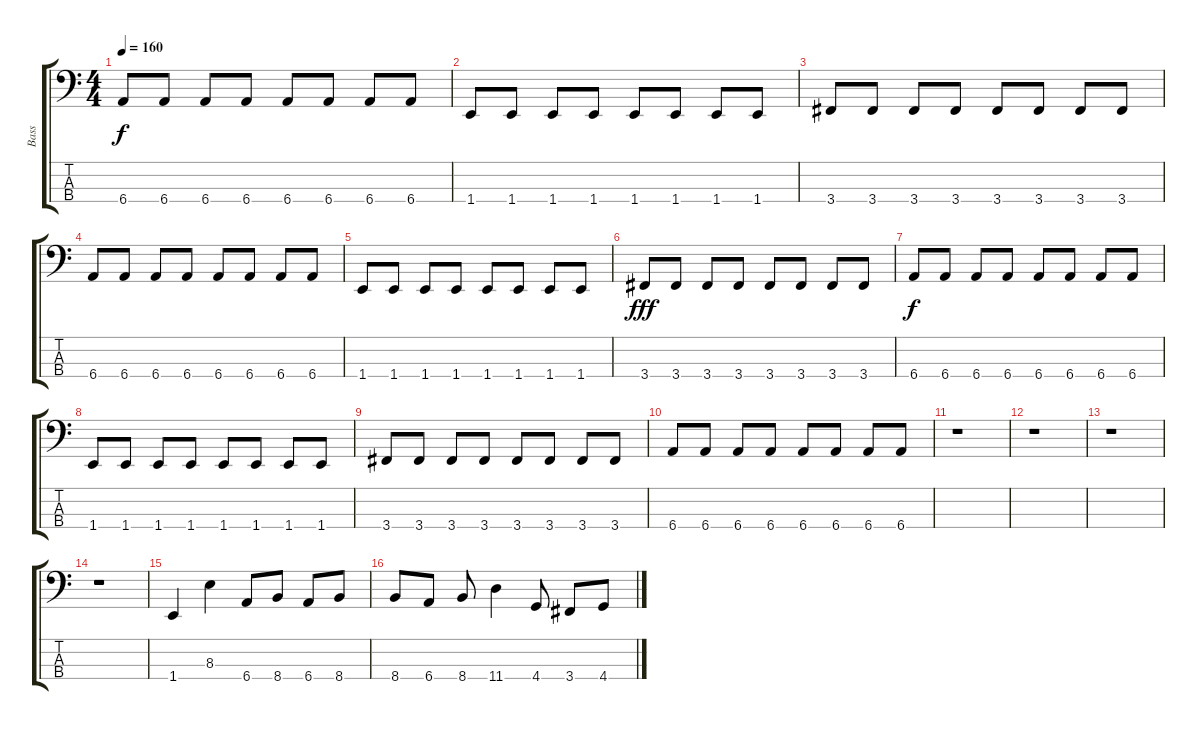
\track ("Bass" "Bass") {instrument slapbass1}
\staff {score tabs}
\tuning (Gb2 Db2 Ab1 Eb1) {hide}
\ts (4 4)
\tempo 160
\clef f4
\ks c
6.4.8{dy f} 6.4.8 6.4.8 6.4.8 6.4.8 6.4.8 6.4.8 6.4.8 |
1.4.8 1.4.8 1.4.8 1.4.8 1.4.8 1.4.8 1.4.8 1.4.8 |
3.4.8 3.4.8 3.4.8 3.4.8 3.4.8 3.4.8 3.4.8 3.4.8 |
6.4.8 6.4.8 6.4.8 6.4.8 6.4.8 6.4.8 6.4.8 6.4.8 |
1.4.8 1.4.8 1.4.8 1.4.8 1.4.8 1.4.8 1.4.8 1.4.8 |
3.4.8{dy fff} 3.4.8 3.4.8 3.4.8 3.4.8 3.4.8 3.4.8 3.4.8 |
6.4.8{dy f} 6.4.8 6.4.8 6.4.8 6.4.8 6.4.8 6.4.8 6.4.8 |
1.4.8 1.4.8 1.4.8 1.4.8 1.4.8 1.4.8 1.4.8 1.4.8 |
3.4.8 3.4.8 3.4.8 3.4.8 3.4.8 3.4.8 3.4.8 3.4.8 |
6.4.8 6.4.8 6.4.8 6.4.8 6.4.8 6.4.8 6.4.8 6.4.8 |
r.1 |
r.1 |
r.1 |
r.1 |
1.4.4 8.3.4 6.4.8 8.4.8 6.4.8 8.4.8 |
8.4.8 6.4.8 8.4.8 11.4.4 4.4.8 3.4.8 4.4.8
